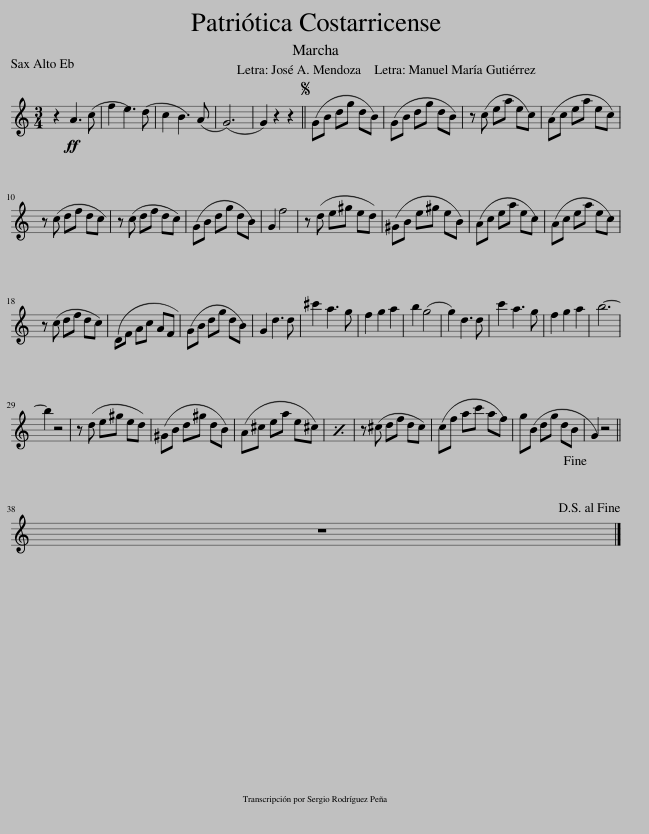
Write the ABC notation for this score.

X:1
L:1/8
M:3/4
I:linebreak $
K:C
V:1 treble
V:1
 z2!ff! A3 (c | f2 e3) (d | c2 B3) (A | (G6) | G2) z2 z2 || %5
S (GB dg dB) | (GB dg dB) | z (c ea ec) | (Ac ea ec) |$ z (c df dc) | %10
 z (c df dc) | (GB dg dB) | G2 f4 | z (d e^g ed) | (^GB e^g eB) | %15
 (Ac ea ec) | (Ac ea ec) |$ z (c df dc) | (DF Ac AF) | (GB dg dB) | %20
 G2 d3 d | ^c'2 a3 g | f2 g2 a2 | b2 (g4 | g2) d3 d | %25
 c'2 a3 g | f2 g2 a2 | b6- |$ b2 z4 | z (d e^g ed) | %30
 (^GB d^g dB) | (A^c ea e^c) | x6 | z (^c df dc) | (cf ac' af) | %35
 g(B dg dB!fine! | G2) z4 ||$ z6!D.S.! |] %38
